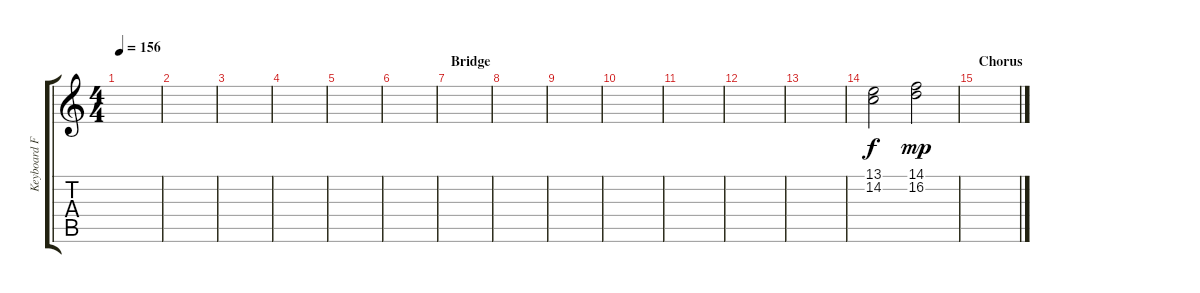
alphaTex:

\track ("Keyboard Fills" "Keyboard F") {instrument electricpiano2}
\staff {score tabs}
\tuning (Eb4 Bb3 Gb3 Db3 Ab2 Eb2) {hide}
\ts (4 4)
\tempo 156
\clef g2
\ks c
|
|
|
|
|
|
\section ("" "Bridge")
|
|
|
|
|
|
|
(13.1 14.2).2 (14.1 16.2).2{dy mp} |
\section ("" "Chorus")
